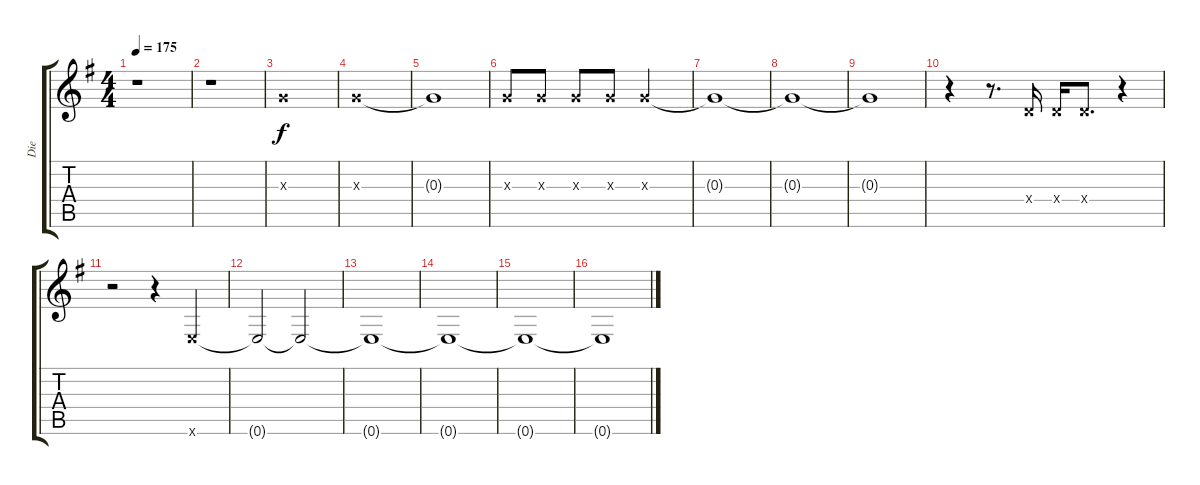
\track ("Die" "Die") {instrument overdrivenguitar}
\staff {score tabs}
\tuning (E4 B3 G3 D3 A2 E2) {hide}
\ts (4 4)
\tempo 175
\clef g2
\ks g
r.1{dy f} |
r.1 |
0.3{x}.1 |
0.3{x}.1 |
0.3{t}.1 |
0.3{x}.8 0.3{x}.8 0.3{x}.8 0.3{x}.8 0.3{x}.2 |
0.3{t}.1 |
0.3{t}.1 |
0.3{t}.1 |
r.4 r.8{d} 0.4{x}.16 0.4{x}.16 0.4{x}.8{d} r.4 |
r.2 r.4 0.6{x}.4 |
0.6{t}.2 0.6{t}.2 |
0.6{t}.1 |
0.6{t}.1 |
0.6{t}.1 |
0.6{t}.1
